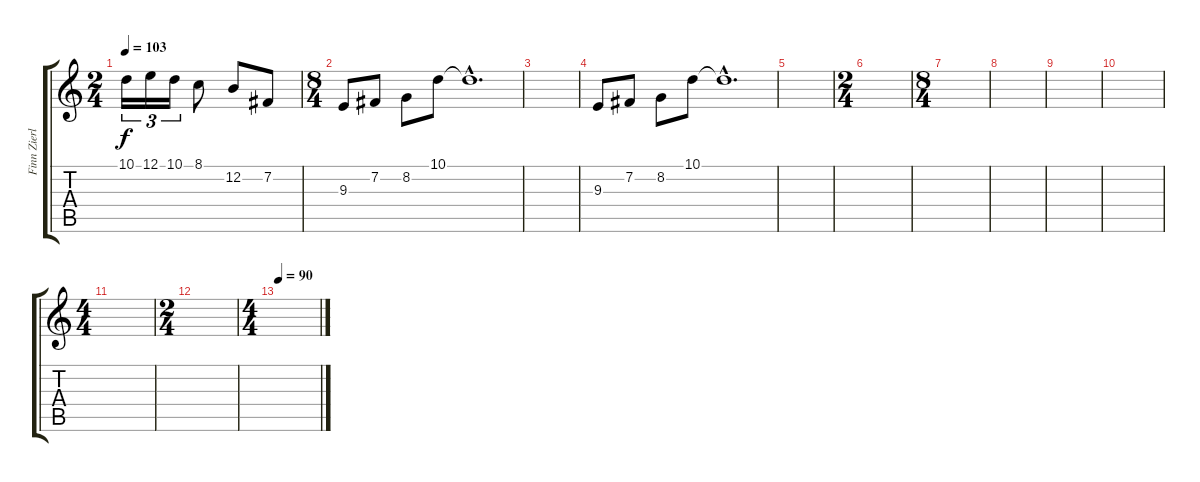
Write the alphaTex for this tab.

\track ("Finn Zierler - keyboards  " "Finn Zierl") {instrument acousticgrandpiano}
\staff {score tabs}
\tuning (E4 B3 G3 D3 A2 E2) {hide}
\ts (2 4)
\tempo 103
\clef g2
\ks c
10.1.16{tu (3 2) dy f} 12.1.16{tu (3 2)} 10.1.16{tu (3 2)} 8.1.8 12.2.8 7.2.8 |
\ts (8 4)
9.3.8 7.2.8 8.2.8 10.1.8 10.1{hac t}.1{d} |
|
9.3.8 7.2.8 8.2.8 10.1.8 10.1{hac t}.1{d} |
|
\ts (2 4)
|
\ts (8 4)
|
|
|
|
\ts (4 4)
|
\ts (2 4)
|
\ts (4 4)
\tempo 90
